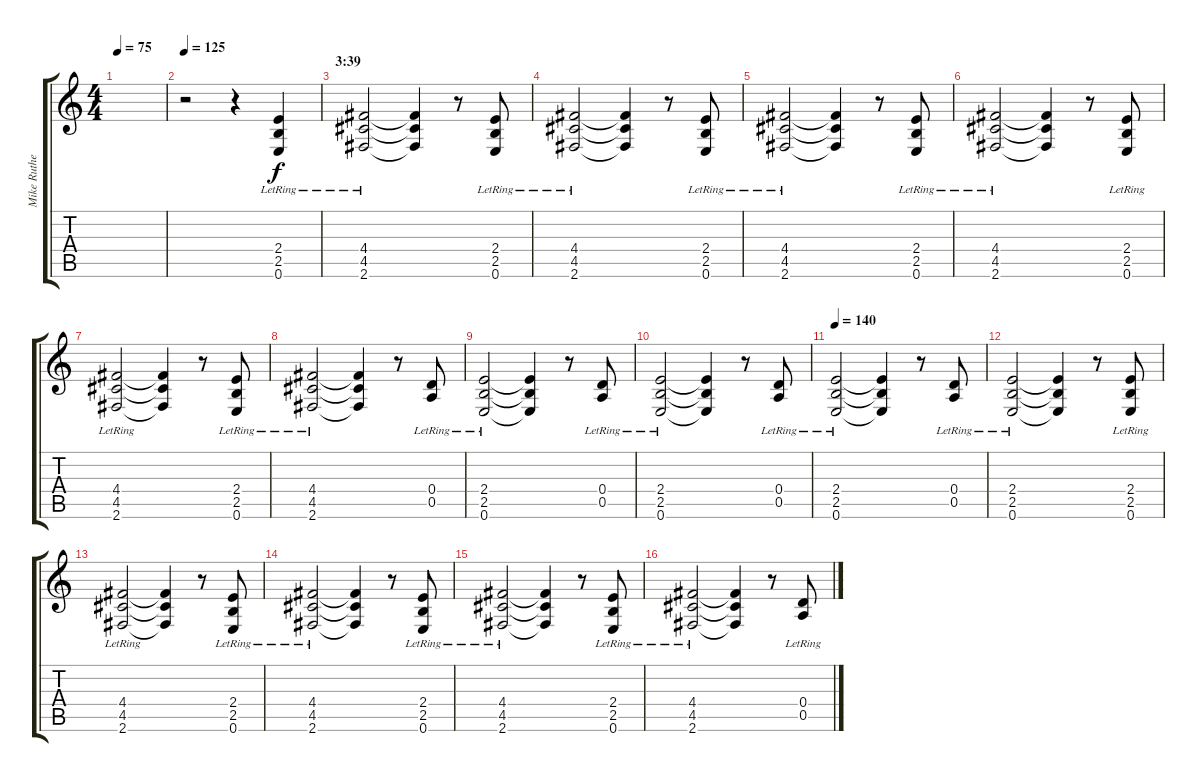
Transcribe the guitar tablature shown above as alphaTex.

\track ("Mike Rutherford (dist guitar rhythm)" "Mike Ruthe") {instrument overdrivenguitar}
\staff {score tabs}
\tuning (E4 B3 G3 D3 A2 E2) {hide}
\ts (4 4)
\tempo 75
\clef g2
\ks c
|
\tempo 125
r.2 r.4 (2.4{lr} 2.5{lr} 0.6{lr}).4 |
\section ("" "3:39")
(4.4{lr} 4.5{lr} 2.6{lr}).2 (4.4{t} 4.5{t} 2.6{t}).4 r.8 (2.4{lr} 2.5{lr} 0.6{lr}).8 |
(4.4{lr} 4.5{lr} 2.6{lr}).2 (4.4{t} 4.5{t} 2.6{t}).4 r.8 (2.4{lr} 2.5{lr} 0.6{lr}).8 |
(4.4{lr} 4.5{lr} 2.6{lr}).2 (4.4{t} 4.5{t} 2.6{t}).4 r.8 (2.4{lr} 2.5{lr} 0.6{lr}).8 |
(4.4{lr} 4.5{lr} 2.6{lr}).2 (4.4{t} 4.5{t} 2.6{t}).4 r.8 (2.4{lr} 2.5{lr} 0.6{lr}).8 |
(4.4{lr} 4.5{lr} 2.6{lr}).2 (4.4{t} 4.5{t} 2.6{t}).4 r.8 (2.4{lr} 2.5{lr} 0.6{lr}).8 |
(4.4{lr} 4.5{lr} 2.6{lr}).2 (4.4{t} 4.5{t} 2.6{t}).4 r.8 (0.4{lr} 0.5{lr}).8 |
(2.4{lr} 2.5{lr} 0.6{lr}).2 (2.4{t} 2.5{t} 0.6{t}).4 r.8 (0.4{lr} 0.5{lr}).8 |
(2.4{lr} 2.5{lr} 0.6{lr}).2 (2.4{t} 2.5{t} 0.6{t}).4 r.8 (0.4{lr} 0.5{lr}).8 |
\tempo 140
(2.4{lr} 2.5{lr} 0.6{lr}).2 (2.4{t} 2.5{t} 0.6{t}).4 r.8 (0.4{lr} 0.5{lr}).8 |
(2.4{lr} 2.5{lr} 0.6{lr}).2 (2.4{t} 2.5{t} 0.6{t}).4 r.8 (2.4{lr} 2.5{lr} 0.6{lr}).8 |
(4.4{lr} 4.5{lr} 2.6{lr}).2 (4.4{t} 4.5{t} 2.6{t}).4 r.8 (2.4{lr} 2.5{lr} 0.6{lr}).8 |
(4.4{lr} 4.5{lr} 2.6{lr}).2 (4.4{t} 4.5{t} 2.6{t}).4 r.8 (2.4{lr} 2.5{lr} 0.6{lr}).8 |
(4.4{lr} 4.5{lr} 2.6{lr}).2 (4.4{t} 4.5{t} 2.6{t}).4 r.8 (2.4{lr} 2.5{lr} 0.6{lr}).8 |
(4.4{lr} 4.5{lr} 2.6{lr}).2 (4.4{t} 4.5{t} 2.6{t}).4 r.8 (0.4{lr} 0.5{lr}).8
